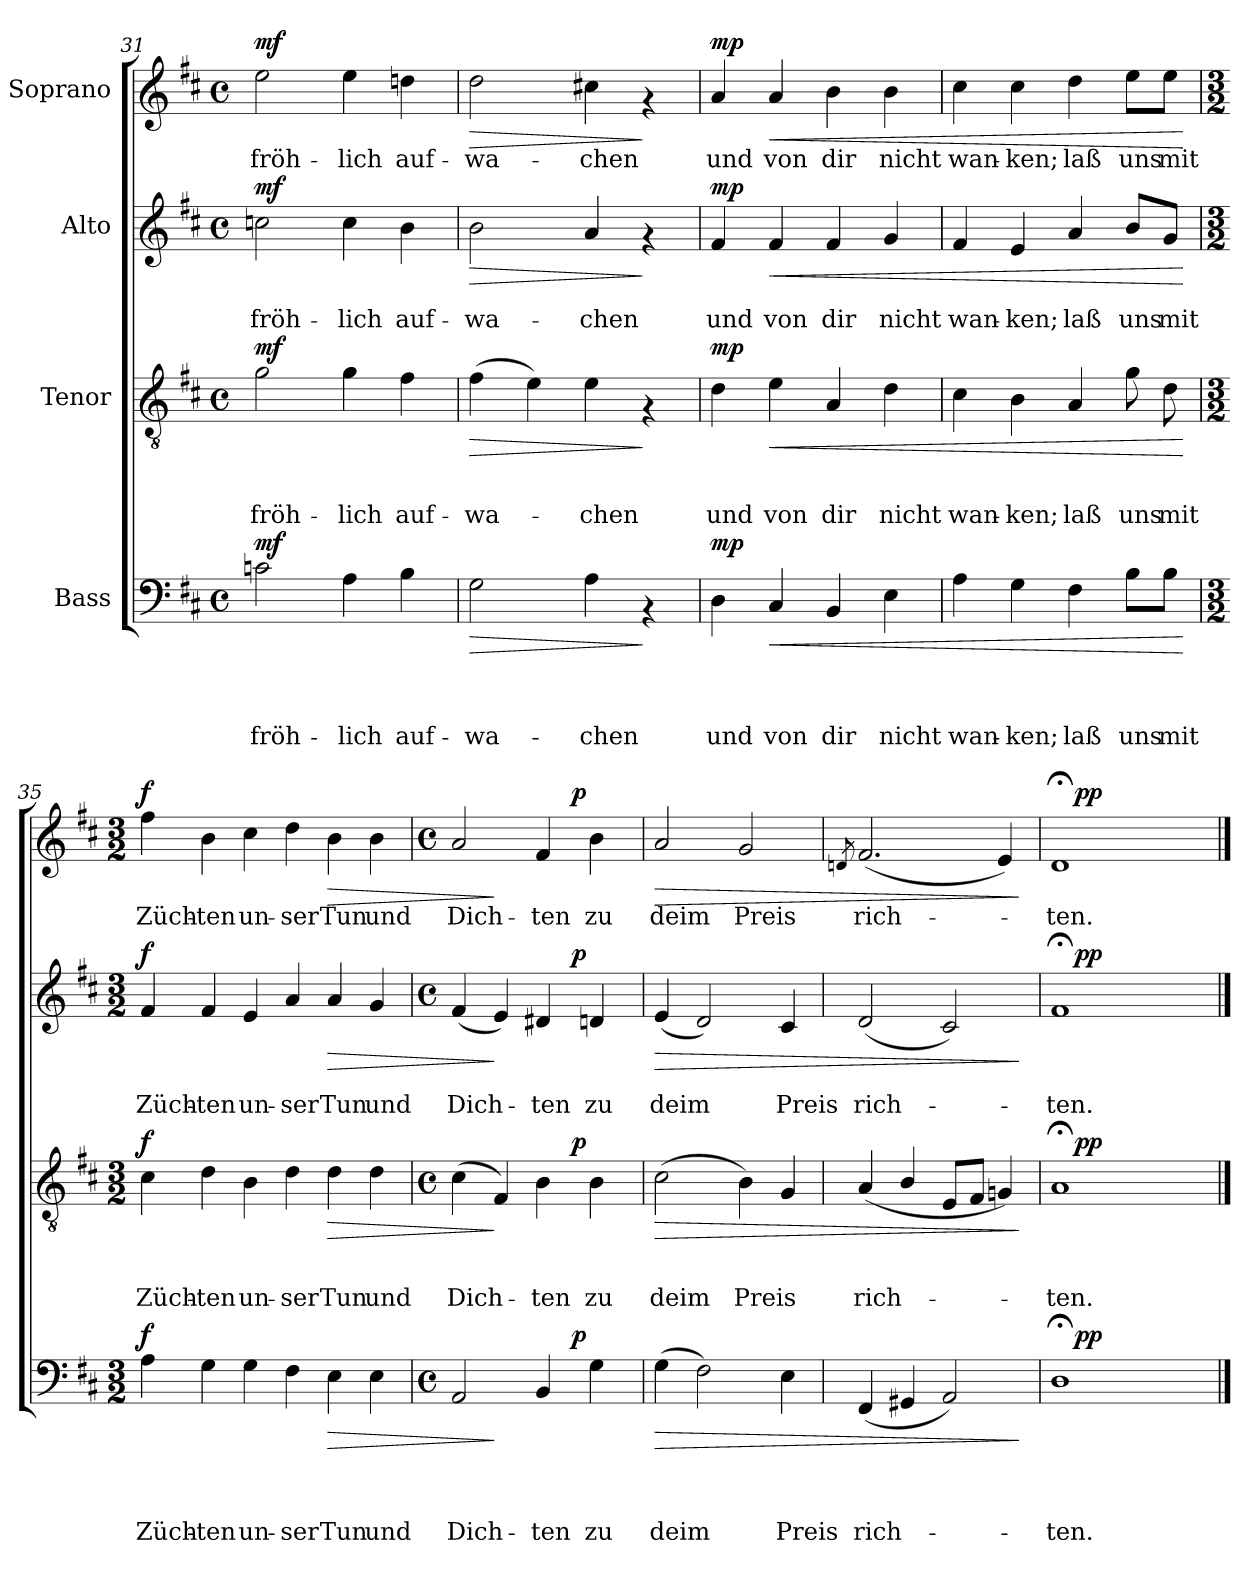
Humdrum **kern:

**kern	**text	**text	**text	**text	**dynam	**kern	**text	**text	**text	**dynam	**kern	**text	**text	**dynam	**kern	**text	**dynam
*part4	*part4	*part4	*part4	*part4	*part4	*part3	*part3	*part3	*part3	*part3	*part2	*part2	*part2	*part2	*part1	*part1	*part1
*staff4	*staff4	*staff4	*staff4	*staff4	*staff4	*staff3	*staff3	*staff3	*staff3	*staff3	*staff2	*staff2	*staff2	*staff2	*staff1	*staff1	*staff1
*I"Bass	*	*	*	*	*	*I"Tenor	*	*	*	*	*I"Alto	*	*	*	*I"Soprano	*	*
*clefF4	*	*	*	*	*	*clefGv2	*	*	*	*	*clefG2	*	*	*	*clefG2	*	*
*k[f#c#]	*	*	*	*	*	*k[f#c#]	*	*	*	*	*k[f#c#]	*	*	*	*k[f#c#]	*	*
*D:	*	*	*	*	*	*D:	*	*	*	*	*D:	*	*	*	*D:	*	*
*M4/4	*	*	*	*	*	*M4/4	*	*	*	*	*M4/4	*	*	*	*M4/4	*	*
*met(c)	*	*	*	*	*	*met(c)	*	*	*	*	*met(c)	*	*	*	*met(c)	*	*
=31	=31	=31	=31	=31	=31	=31	=31	=31	=31	=31	=31	=31	=31	=31	=31	=31	=31
!	!	!	!	!LO:LY:b	!LO:DY:a	!	!	!	!LO:LY:b	!LO:DY:a	!	!	!LO:LY:b	!LO:DY:a	!	!LO:LY:b	!LO:DY:a
2cn\	.	.	.	fröh-	mf	2g\	.	.	fröh-	mf	2ccn\	.	fröh-	mf	2ee\	fröh-	mf
!	!	!	!	!LO:LY:b	!	!	!	!	!LO:LY:b	!	!	!	!LO:LY:b	!	!	!LO:LY:b	!
4A\	.	.	.	-lich	.	4g\	.	.	-lich	.	4cc\	.	-lich	.	4ee\	-lich	.
!	!	!	!	!LO:LY:b	!	!	!	!	!LO:LY:b	!	!	!	!LO:LY:b	!	!	!LO:LY:b	!
4B\	.	.	.	auf-	.	4f#\	.	.	auf-	.	4b\	.	auf-	.	4ddn\	auf-	.
=32	=32	=32	=32	=32	=32	=32	=32	=32	=32	=32	=32	=32	=32	=32	=32	=32	=32
!	!	!	!	!LO:LY:b	!LO:HP:b	!	!	!	!LO:LY:b	!LO:HP:b	!	!	!LO:LY:b	!LO:HP:b	!	!LO:LY:b	!LO:HP:b
2G\	.	.	.	-wa-	>	(>4f#\	.	.	-wa-	>	2b\	.	-wa-	>	2dd\	-wa-	>
.	.	.	.	.	.	4e\)	.	.	.	.	.	.	.	.	.	.	.
!	!	!	!	!LO:LY:b	!	!	!	!	!LO:LY:b	!	!	!	!LO:LY:b	!	!	!LO:LY:b	!
4A\	.	.	.	-chen	.	4e\	.	.	-chen	.	4a/	.	-chen	.	4cc#X\	-chen	.
4rAA	.	.	.	.	]	4rF	.	.	.	]	4rf	.	.	]	4rf	.	]
=33	=33	=33	=33	=33	=33	=33	=33	=33	=33	=33	=33	=33	=33	=33	=33	=33	=33
!	!	!	!	!LO:LY:b	!LO:DY:a	!	!	!	!LO:LY:b	!LO:DY:a	!	!	!LO:LY:b	!LO:DY:a	!	!LO:LY:b	!LO:DY:a
4D\	.	.	.	und	mp	4d\	.	.	und	mp	4f#/	.	und	mp	4a/	und	mp
!	!	!	!	!LO:LY:b	!LO:HP:b	!	!	!	!LO:LY:b	!LO:HP:b	!	!	!LO:LY:b	!LO:HP:b	!	!LO:LY:b	!LO:HP:b
4C#/	.	.	.	von	<	4e\	.	.	von	<	4f#/	.	von	<	4a/	von	<
!	!	!	!	!LO:LY:b	!	!	!	!	!LO:LY:b	!	!	!	!LO:LY:b	!	!	!LO:LY:b	!
4BB/	.	.	.	dir	.	4A/	.	.	dir	.	4f#/	.	dir	.	4b\	dir	.
!	!	!	!	!LO:LY:b	!	!	!	!	!LO:LY:b	!	!	!	!LO:LY:b	!	!	!LO:LY:b	!
4E\	.	.	.	nicht	.	4d\	.	.	nicht	.	4g/	.	nicht	.	4b\	nicht	.
=34	=34	=34	=34	=34	=34	=34	=34	=34	=34	=34	=34	=34	=34	=34	=34	=34	=34
!	!	!	!	!LO:LY:b	!	!	!	!	!LO:LY:b	!	!	!	!LO:LY:b	!	!	!LO:LY:b	!
4A\	.	.	.	wan-	.	4c#\	.	.	wan-	.	4f#/	.	wan-	.	4cc#\	wan-	.
!	!	!	!	!LO:LY:b	!	!	!	!	!LO:LY:b	!	!	!	!LO:LY:b	!	!	!LO:LY:b	!
4G\	.	.	.	-ken;	.	4B\	.	.	-ken;	.	4e/	.	-ken;	.	4cc#\	-ken;	.
!	!	!	!	!LO:LY:b	!	!	!	!	!LO:LY:b	!	!	!	!LO:LY:b	!	!	!LO:LY:b	!
4F#\	.	.	.	laß	.	4A/	.	.	laß	.	4a/	.	laß	.	4dd\	laß	.
!	!	!	!	!LO:LY:b	!	!	!	!	!LO:LY:b	!	!	!	!LO:LY:b	!	!	!LO:LY:b	!
8B\L	.	.	.	uns	.	8g\	.	.	uns	.	8b/L	.	uns	.	8ee\L	uns	.
!	!	!	!	!LO:LY:b	!	!	!	!	!LO:LY:b	!	!	!	!LO:LY:b	!	!	!LO:LY:b	!
8B\J	.	.	.	mit	.	8d\	.	.	mit	.	8g/J	.	mit	.	8ee\J	mit	.
.	.	.	.	.	[	.	.	.	.	[	.	.	.	[	.	.	[
!!LO:PB:g=z
=35	=35	=35	=35	=35	=35	=35	=35	=35	=35	=35	=35	=35	=35	=35	=35	=35	=35
*M3/2	*	*	*	*	*	*M3/2	*	*	*	*	*M3/2	*	*	*	*M3/2	*	*
!	!	!	!	!LO:LY:b	!LO:DY:a	!	!	!	!LO:LY:b	!LO:DY:a	!	!	!LO:LY:b	!LO:DY:a	!	!LO:LY:b	!LO:DY:a
4A\	.	.	.	Züch-	f	4c#\	.	.	Züch-	f	4f#/	.	Züch-	f	4ff#\	Züch-	f
!	!	!	!	!LO:LY:b	!	!	!	!	!LO:LY:b	!	!	!	!LO:LY:b	!	!	!LO:LY:b	!
4G\	.	.	.	-ten	.	4d\	.	.	-ten	.	4f#/	.	-ten	.	4b\	-ten	.
!	!	!	!	!LO:LY:b	!	!	!	!	!LO:LY:b	!	!	!	!LO:LY:b	!	!	!LO:LY:b	!
4G\	.	.	.	un-	.	4B\	.	.	un-	.	4e/	.	un-	.	4cc#\	un-	.
!	!	!	!	!LO:LY:b	!	!	!	!	!LO:LY:b	!	!	!	!LO:LY:b	!	!	!LO:LY:b	!
4F#\	.	.	.	-ser	.	4d\	.	.	-ser	.	4a/	.	-ser	.	4dd\	-ser	.
!	!	!	!	!LO:LY:b	!LO:HP:b	!	!	!	!LO:LY:b	!LO:HP:b	!	!	!LO:LY:b	!LO:HP:b	!	!LO:LY:b	!LO:HP:b
4E\	.	.	.	Tun	>	4d\	.	.	Tun	>	4a/	.	Tun	>	4b\	Tun	>
!	!	!	!	!LO:LY:b	!	!	!	!	!LO:LY:b	!	!	!	!LO:LY:b	!	!	!LO:LY:b	!
4E\	.	.	.	und	.	4d\	.	.	und	.	4g/	.	und	.	4b\	und	.
=36	=36	=36	=36	=36	=36	=36	=36	=36	=36	=36	=36	=36	=36	=36	=36	=36	=36
*M4/4	*	*	*	*	*	*M4/4	*	*	*	*	*M4/4	*	*	*	*M4/4	*	*
*met(c)	*	*	*	*	*	*met(c)	*	*	*	*	*met(c)	*	*	*	*met(c)	*	*
!	!	!	!	!LO:LY:b	!	!	!	!	!LO:LY:b	!	!	!	!LO:LY:b	!	!	!LO:LY:b	!
*^	*	*	*	*	*	*^	*	*	*	*	*^	*	*	*	*^	*	*
2AA/	2ryy	.	.	.	Dich-	.	(>4c#\	2ryy	.	.	Dich-	.	(<4f#/	2ryy	.	Dich-	.	2a/	2ryy	Dich-	.
.	.	.	.	.	.	.	4F#/)	.	.	.	.	.	4e/)	.	.	.	.	.	.	.	.
!	!	!	!	!	!LO:LY:b	!	!	!	!	!	!LO:LY:b	!	!	!	!	!LO:LY:b	!	!	!	!LO:LY:b	!
4BB/	8.ryy	.	.	.	-ten	]	4B\	8.ryy	.	.	-ten	]	4d#X/	8.ryy	.	-ten	]	4f#/	8.ryy	-ten	]
!	!	!	!	!	!	!LO:DY:a	!	!	!	!	!	!LO:DY:a	!	!	!	!	!LO:DY:a	!	!	!	!LO:DY:a
.	4ryy	.	.	.	.	p	.	4ryy	.	.	.	p	.	4ryy	.	.	p	.	4ryy	.	p
!	!	!	!	!	!LO:LY:b	!	!	!	!	!	!LO:LY:b	!	!	!	!	!LO:LY:b	!	!	!	!LO:LY:b	!
4G\	.	.	.	.	zu	.	4B\	.	.	.	zu	.	4dn/	.	.	zu	.	4b\	.	zu	.
.	16ryy	.	.	.	.	.	.	16ryy	.	.	.	.	.	16ryy	.	.	.	.	16ryy	.	.
=37	=37	=37	=37	=37	=37	=37	=37	=37	=37	=37	=37	=37	=37	=37	=37	=37	=37	=37	=37	=37	=37
!	!	!	!	!	!	!	!	!	!	!	!	!	!	!	!	!	!	!LO:TX:a:B:t=ritard.	!	!	!
!	!	!	!	!	!LO:LY:b	!LO:HP:b	!	!	!	!	!LO:LY:b	!LO:HP:b	!	!	!	!LO:LY:b	!LO:HP:b	!	!	!LO:LY:b	!LO:HP:b
*v	*v	*	*	*	*	*	*	*	*	*	*	*	*v	*v	*	*	*	*v	*v	*	*
*	*	*	*	*	*	*v	*v	*	*	*	*	*	*	*	*	*	*	*
(>4G\	.	.	.	deim	>	(>2c#\	.	.	deim	>	(<4e/	.	deim	>	2a/	deim	>
2F#\)	.	.	.	.	.	.	.	.	.	.	2d/)	.	.	.	.	.	.
!	!	!	!	!	!	!	!	!	!LO:LY:b	!	!	!	!	!	!	!LO:LY:b	!
.	.	.	.	.	.	4B\)	.	.	Preis	.	.	.	.	.	2g/	Preis	.
!	!	!	!	!LO:LY:b	!	!	!	!	!	!	!	!	!LO:LY:b	!	!	!	!
4E\	.	.	.	Preis	.	4G/	.	.	.	.	4c#/	.	Preis	.	.	.	.
=38	=38	=38	=38	=38	=38	=38	=38	=38	=38	=38	=38	=38	=38	=38	=38	=38	=38
.	.	.	.	.	.	.	.	.	.	.	.	.	.	.	8qdn/	.	.
!	!	!	!	!LO:LY:b	!	!	!	!	!LO:LY:b	!	!	!	!LO:LY:b	!	!	!LO:LY:b	!
(<4FF#/	.	.	.	rich-	.	(<4A/	.	.	rich-	.	(<2d/	.	rich-	.	(<2.f#/	rich-	.
4GG#X/	.	.	.	.	.	4B/	.	.	.	.	.	.	.	.	.	.	.
2AA/)	.	.	.	.	.	8E/L	.	.	.	.	2c#/)	.	.	.	.	.	.
.	.	.	.	.	.	8F#/J	.	.	.	.	.	.	.	.	.	.	.
.	.	.	.	.	.	4Gn/)	.	.	.	.	.	.	.	.	4e/)	.	.
.	.	.	.	.	]	.	.	.	.	]	.	.	.	]	.	.	]
=39	=39	=39	=39	=39	=39	=39	=39	=39	=39	=39	=39	=39	=39	=39	=39	=39	=39
!	!	!	!	!LO:LY:b	!	!	!	!	!LO:LY:b	!	!	!	!LO:LY:b	!	!	!LO:LY:b	!
*^	*	*	*	*	*	*^	*	*	*	*	*^	*	*	*	*^	*	*
1D;	16.ryy	.	.	.	-ten.	.	1A;	16.ryy	.	.	-ten.	.	1f#;	16.ryy	.	-ten.	.	1d;	16.ryy	-ten.	.
!	!	!	!	!	!	!LO:DY:a	!	!	!	!	!	!LO:DY:a	!	!	!	!	!LO:DY:a	!	!	!	!LO:DY:a
.	2ryy	.	.	.	.	pp	.	2ryy	.	.	.	pp	.	2ryy	.	.	pp	.	2ryy	.	pp
.	4ryy	.	.	.	.	.	.	4ryy	.	.	.	.	.	4ryy	.	.	.	.	4ryy	.	.
.	8ryy	.	.	.	.	.	.	8ryy	.	.	.	.	.	8ryy	.	.	.	.	8ryy	.	.
.	32ryy	.	.	.	.	.	.	32ryy	.	.	.	.	.	32ryy	.	.	.	.	32ryy	.	.
*v	*v	*	*	*	*	*	*	*	*	*	*	*	*v	*v	*	*	*	*v	*v	*	*
*	*	*	*	*	*	*v	*v	*	*	*	*	*	*	*	*	*	*	*
==	==	==	==	==	==	==	==	==	==	==	==	==	==	==	==	==	==
*-	*-	*-	*-	*-	*-	*-	*-	*-	*-	*-	*-	*-	*-	*-	*-	*-	*-
